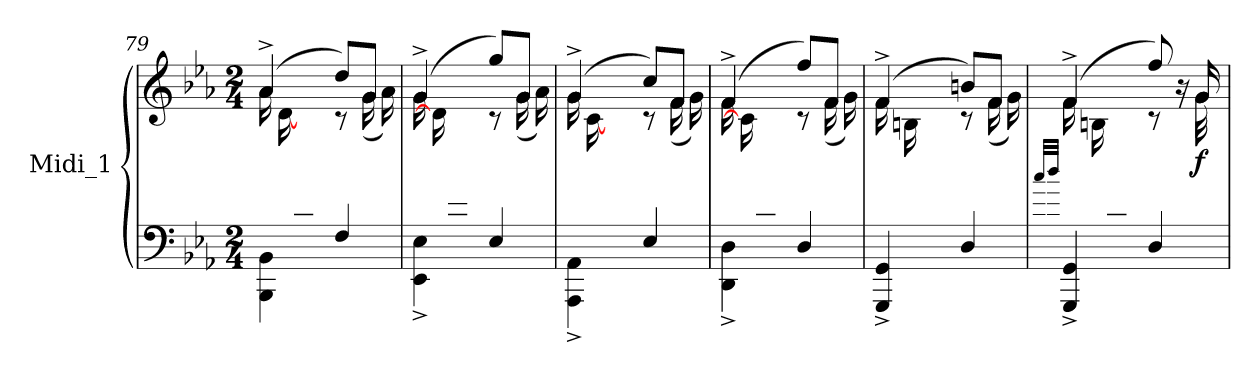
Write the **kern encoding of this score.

**kern	**kern	**dynam
*part1	*part1	*part1
*staff2	*staff1	*staff1/2
*I"Midi_1	*	*
*clefF4	*clefG2	*
*k[b-e-a-]	*k[b-e-a-]	*
*E-:	*E-:	*
*M2/4	*M2/4	*
=79	=79	=79
*^	*^	*
8ryy	4BBB-\ 4BB-\	(>4a-^/	16a-\LL	.
.	.	.	[16d\	.
16c/	.	.	8ryy	.
16B-/JJ	.	.	.	.
4ryy	4F/	8dd/L)	8r	.
.	.	8g/J	(16g\LL	.
.	.	.	16a-\JJ)	.
=80	=80	=80	=80	=80
8ryy	4EE-\^ 4E-\^	(>4g^/	16g\LL	.
.	.	.	16d\]	.
16e-/	.	.	8ryy	.
16B-/JJ	.	.	.	.
4ryy	4E-/	8gg/L)	8r	.
.	.	8g/J	(16g\LL	.
.	.	.	16a-\JJ)	.
!!LO:PB:g=z	!!
=81	=81	=81	=81	=81
8ryy	4AAA-\^ 4AA-\^	(>4g^/	16g\LL	.
.	.	.	[16c\	.
16B-/	.	.	8ryy	.
16A-/JJ	.	.	.	.
4ryy	4E-/	8cc/L)	8r	.
.	.	8f/J	(16f\LL	.
.	.	.	16g\JJ)	.
=82	=82	=82	=82	=82
8ryy	4DD\^ 4D\^	(>4f^/	16f\LL	.
.	.	.	16c\]	.
16d/	.	.	8ryy	.
16A-/JJ	.	.	.	.
4ryy	4D/	8ff/L)	8r	.
.	.	8f/J	(16f\LL	.
.	.	.	16g\JJ)	.
=83	=83	=83	=83	=83
8ryy	4GGG/^ 4GG/^	(>4f^/	16f\LL	.
.	.	.	16Bn\	.
16An/	.	.	8ryy	.
16G/JJ	.	.	.	.
4ryy	4D/	8bn/L)	8r	.
.	.	8f/J	(16f\LL	.
.	.	.	16g\JJ)	.
=84	=84	=84	=84	=84
.	32qcc/LLL	.	.	.
.	32qdd/JJJ	.	.	.
8ryy	4GGG/^ 4GG/^	(>4f^/	16f\LL	.
.	.	.	16Bn\	.
16d/	.	.	8ryy	.
16G/JJ	.	.	.	.
4ryy	4D/	8ff/)	8r	.
.	.	16ryy	16r	.
!	!	!	!	!LO:DY:b
.	.	16g/	32g\	f
.	.	.	32ryy	.
*v	*v	*	*	*
*	*v	*v	*
=	=	=
*-	*-	*-
